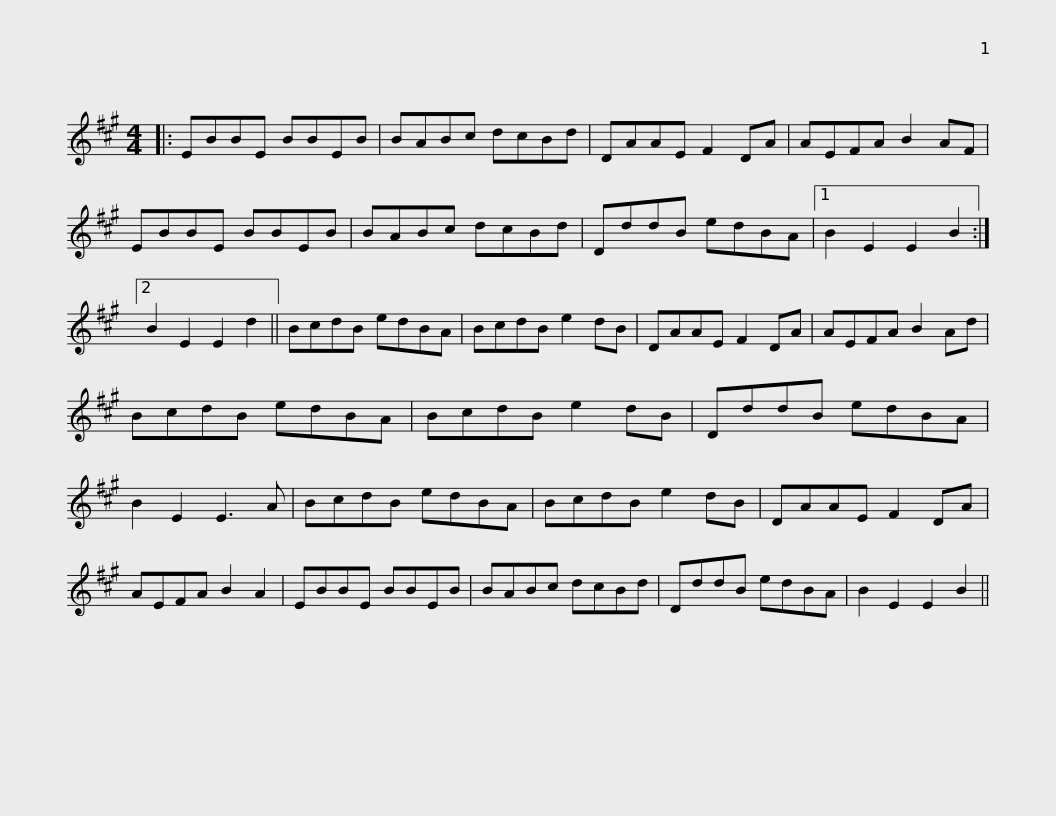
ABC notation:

X:1
L:1/8
M:4/4
I:linebreak $
K:A
V:1 treble
V:1
|: EBBE BBEB | BABc dcBd | DAAE F2 DA | AEFA B2 AF | EBBE BBEB |$ %5
 BABc dcBd | DddB edBA |1 B2 E2 E2 B2 :|2 B2 E2 E2 d2 || BcdB edBA | %10
 BcdB e2 dB |$ DAAE F2 DA | AEFA B2 Ad | BcdB edBA | BcdB e2 dB | %15
 DddB edBA | B2 E2 E3 A |$ BcdB edBA | BcdB e2 dB | DAAE F2 DA | %20
 AEFA B2 A2 | EBBE BBEB | BABc dcBd |$ DddB edBA | B2 E2 E2 B2 || %25
